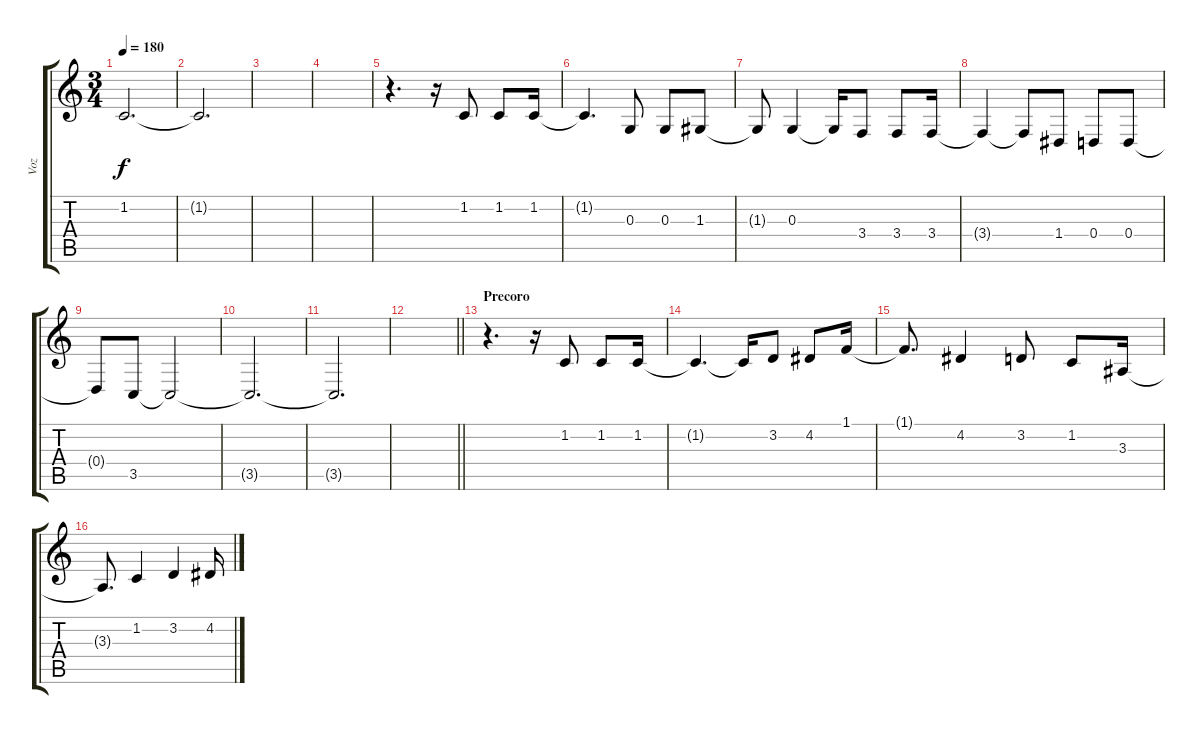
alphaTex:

\track ("Voz" "Voz") {instrument violin}
\staff {score tabs}
\tuning (E4 B3 G3 D3 A2 E2) {hide}
\ts (3 4)
\tempo 180
\clef g2
\ks c
1.2.2{d dy f} |
1.2{t}.2{d} |
|
|
r.4{d} r.16 1.2.8 1.2.8 1.2.16 |
1.2{t}.4{d} 0.3.8 0.3.8 1.3.8 |
1.3{t}.8 0.3.4 0.3{t}.16 3.4.8 3.4.8 3.4.16 |
3.4{t}.4 3.4{t}.8 1.4.8 0.4.8 0.4.8 |
0.4{t}.8 3.5.8 3.5{t}.2 |
3.5{t}.2{d} |
3.5{t}.2{d} |
\barLineRight lightlight
|
\section ("" "Precoro")
r.4{d} r.16 1.2.8 1.2.8 1.2.16 |
1.2{t}.4{d} 1.2{t}.16 3.2.8 4.2.8 1.1.16 |
1.1{t}.8{d} 4.2.4 3.2.8 1.2.8 3.3.16 |
3.3{t}.8{d} 1.2.4 3.2.4 4.2.16
